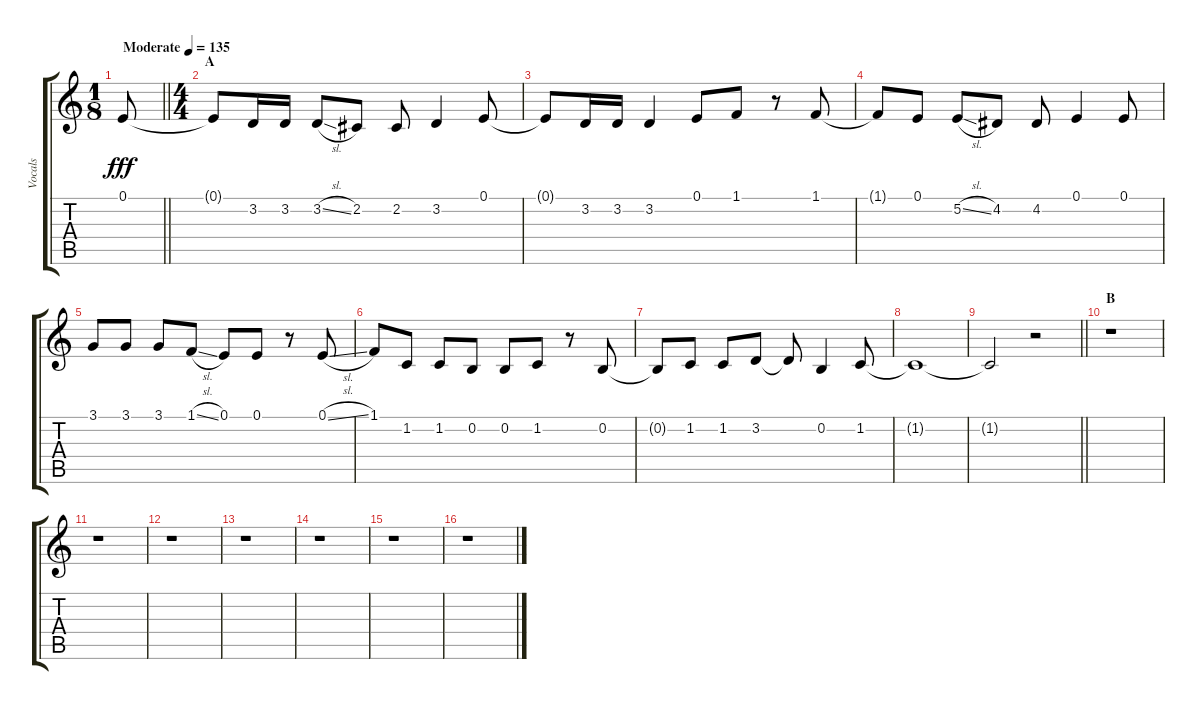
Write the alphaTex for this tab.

\track ("Vocals" "Vocals") {instrument voiceoohs}
\staff {score tabs}
\tuning (E4 B3 G3 D3 A2 E2) {hide}
\ts (1 8)
\tempo (135 "Moderate")
\clef g2
\barLineRight lightlight
\ks c
0.1.8{dy fff instrument voiceoohs} |
\ts (4 4)
\section ("" "A")
0.1{t}.8 3.2.16 3.2.16 3.2{sl}.8 2.2.8 2.2.8 3.2.4 0.1.8 |
0.1{t}.8 3.2.16 3.2.16 3.2.4 0.1.8 1.1.8 r.8 1.1.8 |
1.1{t}.8 0.1.8 5.2{sl}.8 4.2.8 4.2.8 0.1.4 0.1.8 |
3.1.8 3.1.8 3.1.8 1.1{sl}.8 0.1.8 0.1.8 r.8 0.1{sl}.8 |
1.1.8 1.2.8 1.2.8 0.2.8 0.2.8 1.2.8 r.8 0.2.8 |
0.2{t}.8 1.2.8 1.2.8 3.2.8 3.2{t}.8 0.2.4 1.2.8 |
1.2{t}.1 |
\barLineRight lightlight
1.2{t}.2 r.2 |
\section ("" "B")
r.1 |
r.1 |
r.1 |
r.1 |
r.1 |
r.1 |
r.1
